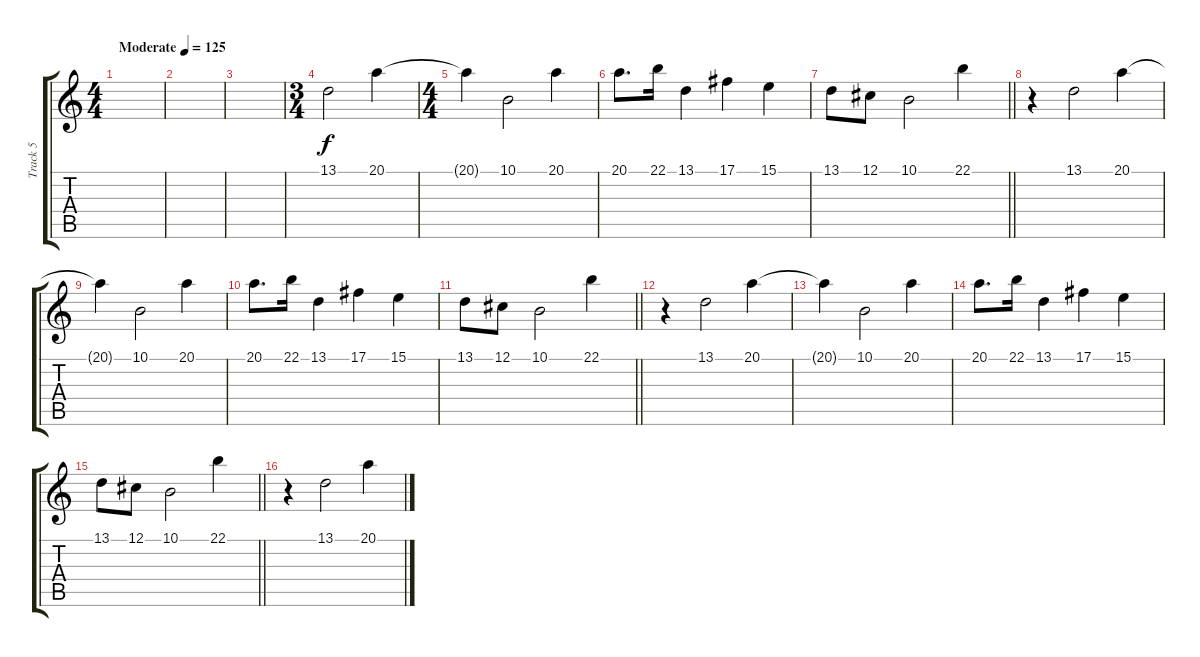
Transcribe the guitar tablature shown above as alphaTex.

\track ("Track 5" "Track 5") {instrument trumpet}
\staff {score tabs}
\tuning (Db4 Ab3 E3 B2 Gb2 B1) {hide}
\ts (4 4)
\tempo (125 "Moderate")
\clef g2
\ks c
|
|
|
\ts (3 4)
13.1.2 20.1.4 |
\ts (4 4)
20.1{t}.4 10.1.2 20.1.4 |
20.1.8{d} 22.1.16 13.1.4 17.1.4 15.1.4 |
\barLineRight lightlight
13.1.8 12.1.8 10.1.2 22.1.4 |
r.4 13.1.2 20.1.4 |
20.1{t}.4 10.1.2 20.1.4 |
20.1.8{d} 22.1.16 13.1.4 17.1.4 15.1.4 |
\barLineRight lightlight
13.1.8 12.1.8 10.1.2 22.1.4 |
r.4 13.1.2 20.1.4 |
20.1{t}.4 10.1.2 20.1.4 |
20.1.8{d} 22.1.16 13.1.4 17.1.4 15.1.4 |
\barLineRight lightlight
13.1.8 12.1.8 10.1.2 22.1.4 |
r.4 13.1.2 20.1.4
